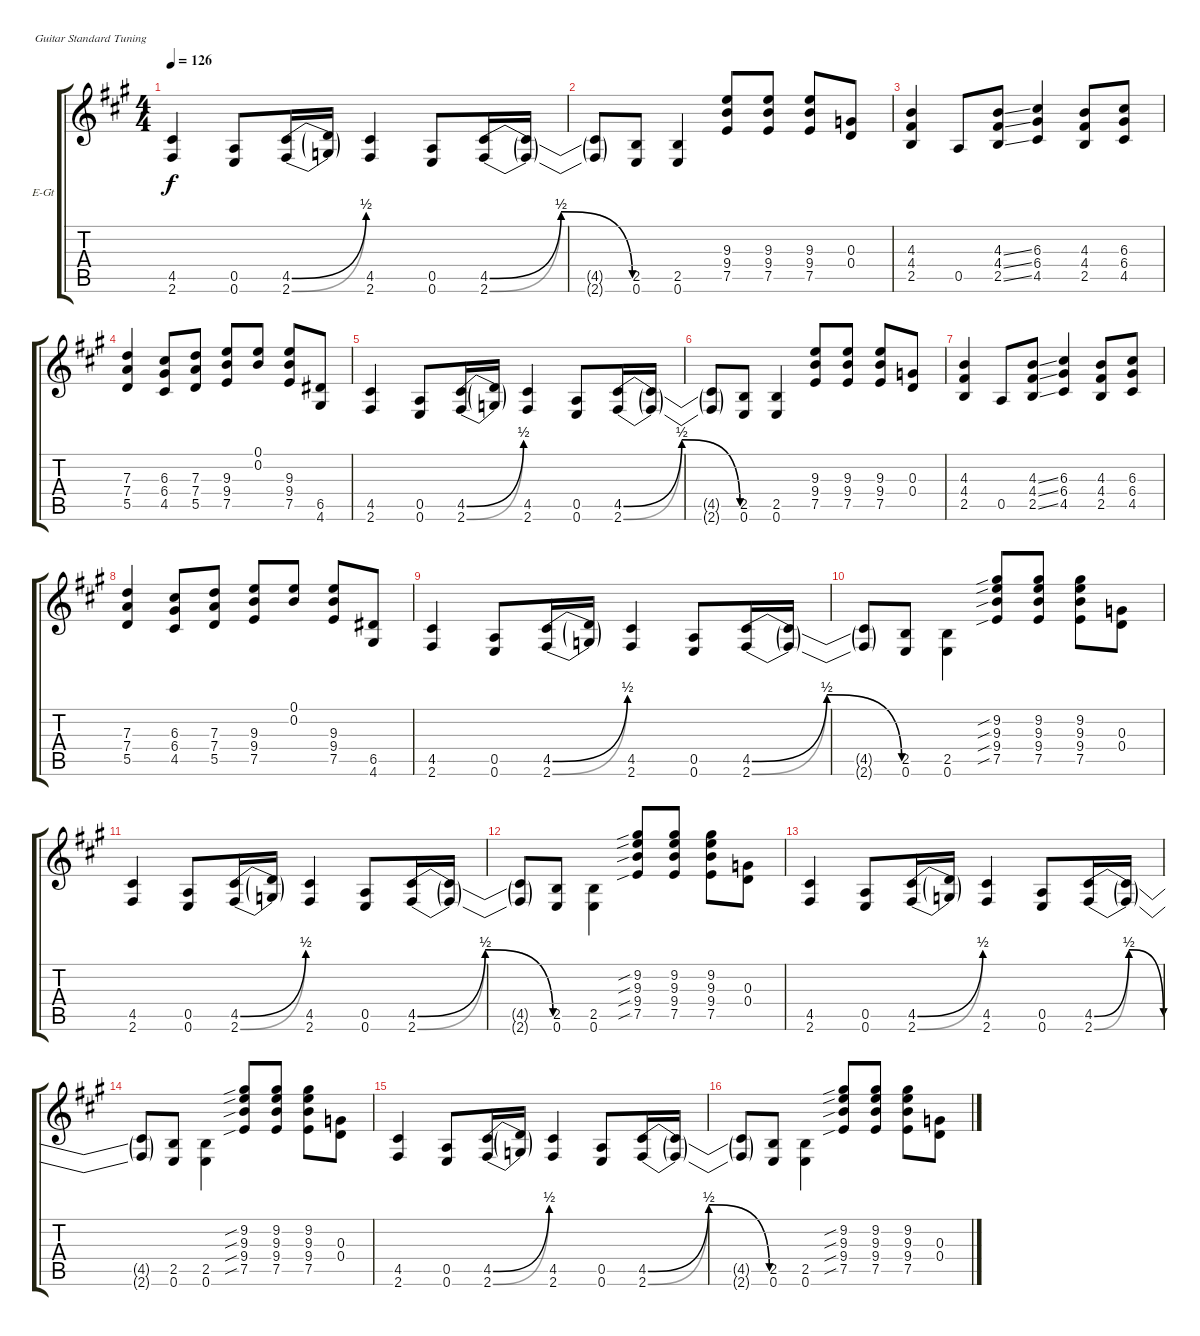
\defaultSystemsLayout 4
\bracketExtendMode groupsimilarinstruments
\firstSystemTrackNameOrientation horizontal
\otherSystemsTrackNameOrientation horizontal
\track ("Electric Guitar" "E-Gt") {instrument distortionguitar}
\staff {score tabs}
\tuning (E4 B3 G3 D3 A2 E2)
\ts (4 4)
\tempo 126
\clef g2
\scale
1.07062
\ks a
(2.6 4.5).4{dy f} (0.6 0.5).8 (2.6{be (bend 0 0 15.6 2)} 4.5{be (bend 0 0 15 2)}).16 (2.6{t} 4.5{t}).16 (2.6 4.5).4 (0.6 0.5).8 (2.6{be (bendrelease 0 0 12 2 20.4 2 30 0)} 4.5{be (bendrelease 0 0 10.799999999999999 2 20.4 2 30 0)}).16 (2.6{t} 4.5{t}).16 |
\scale
0.929382 (2.6{t} 4.5{t}).8 (0.6 2.5).8 (0.6 2.5).4 (7.5 9.4 9.3).8 (7.5 9.4 9.3).8 (7.5 9.4 9.3).8 (0.4 0.3).8 |
\scale
1.07062 (2.5 4.4 4.3).4 0.5.8 (2.5{ss} 4.4{ss} 4.3{ss}).8 (4.5 6.4 6.3).4 (2.5 4.4 4.3).8 (4.5 6.4 6.3).8 |
\scale
0.929382 (5.5 7.4 7.3).4 (4.5 6.4 6.3).8 (5.5 7.4 7.3).8 (7.5 9.4 9.3).8 (0.1 0.2).8 (7.5 9.4 9.3).8 (4.6 6.5).8 |
\scale
1.07062 (2.6 4.5).4 (0.6 0.5).8 (2.6{be (bend 0 0 15.6 2)} 4.5{be (bend 0 0 15 2)}).16 (2.6{t} 4.5{t}).16 (2.6 4.5).4 (0.6 0.5).8 (2.6{be (bendrelease 0 0 11.4 2 20.4 2 30 0)} 4.5{be (bendrelease 0 0 11.4 2 20.4 2 30 0)}).16 (2.6{t} 4.5{t}).16 |
\scale
0.929382 (2.6{t} 4.5{t}).8 (0.6 2.5).8 (0.6 2.5).4 (7.5 9.4 9.3).8 (7.5 9.4 9.3).8 (7.5 9.4 9.3).8 (0.4 0.3).8 |
\scale
1.07062 (2.5 4.4 4.3).4 0.5.8 (2.5{ss} 4.4{ss} 4.3{ss}).8 (4.5 6.4 6.3).4 (2.5 4.4 4.3).8 (4.5 6.4 6.3).8 |
\scale
0.929382 (5.5 7.4 7.3).4 (4.5 6.4 6.3).8 (5.5 7.4 7.3).8 (7.5 9.4 9.3).8 (0.1 0.2).8 (7.5 9.4 9.3).8 (4.6 6.5).8 |
\scale
1.07062 (2.6 4.5).4 (0.6 0.5).8 (2.6{be (bend 0 0 15.6 2)} 4.5{be (bend 0 0 15 2)}).16 (2.6{t} 4.5{t}).16 (2.6 4.5).4 (0.6 0.5).8 (2.6{be (bendrelease 0 0 10.2 2 20.4 2 30 0)} 4.5{be (bendrelease 0 0 10.799999999999999 2 20.4 2 30 0)}).16 (2.6{t} 4.5{t}).16 |
\scale
0.929382 (2.6{t} 4.5{t}).8 (0.6 2.5).8 (0.6 2.5).4 (7.5{sib} 9.4{sib} 9.3{sib} 9.2{sib}).8{beam invert} (7.5 9.4 9.3 9.2).8 (7.5 9.4 9.3 9.2).8 (0.4 0.3).8 |
\scale
1.07062 (2.6 4.5).4 (0.6 0.5).8 (2.6{be (bend 0 0 15.6 2)} 4.5{be (bend 0 0 15 2)}).16 (2.6{t} 4.5{t}).16 (2.6 4.5).4 (0.6 0.5).8 (2.6{be (bendrelease 0 0 10.2 2 20.4 2 30 0)} 4.5{be (bendrelease 0 0 10.799999999999999 2 20.4 2 30 0)}).16 (2.6{t} 4.5{t}).16 |
\scale
0.929382 (2.6{t} 4.5{t}).8 (0.6 2.5).8 (0.6 2.5).4 (7.5{sib} 9.4{sib} 9.3{sib} 9.2{sib}).8{beam invert} (7.5 9.4 9.3 9.2).8 (7.5 9.4 9.3 9.2).8 (0.4 0.3).8 |
\scale
1.07062 (2.6 4.5).4 (0.6 0.5).8 (2.6{be (bend 0 0 15.6 2)} 4.5{be (bend 0 0 15 2)}).16 (2.6{t} 4.5{t}).16 (2.6 4.5).4 (0.6 0.5).8 (2.6{be (bendrelease 0 0 10.2 2 20.4 2 30 0)} 4.5{be (bendrelease 0 0 10.799999999999999 2 20.4 2 30 0)}).16 (2.6{t} 4.5{t}).16 |
\scale
0.929382 (2.6{t} 4.5{t}).8 (0.6 2.5).8 (0.6 2.5).4 (7.5{sib} 9.4{sib} 9.3{sib} 9.2{sib}).8{beam invert} (7.5 9.4 9.3 9.2).8 (7.5 9.4 9.3 9.2).8 (0.4 0.3).8 |
\scale
1.07062 (2.6 4.5).4 (0.6 0.5).8 (2.6{be (bend 0 0 15.6 2)} 4.5{be (bend 0 0 15 2)}).16 (2.6{t} 4.5{t}).16 (2.6 4.5).4 (0.6 0.5).8 (2.6{be (bendrelease 0 0 10.2 2 20.4 2 30 0)} 4.5{be (bendrelease 0 0 10.799999999999999 2 20.4 2 30 0)}).16 (2.6{t} 4.5{t}).16 |
\scale
0.929382 (2.6{t} 4.5{t}).8 (0.6 2.5).8 (0.6 2.5).4 (7.5{sib} 9.4{sib} 9.3{sib} 9.2{sib}).8{beam invert} (7.5 9.4 9.3 9.2).8 (7.5 9.4 9.3 9.2).8 (0.4 0.3).8
